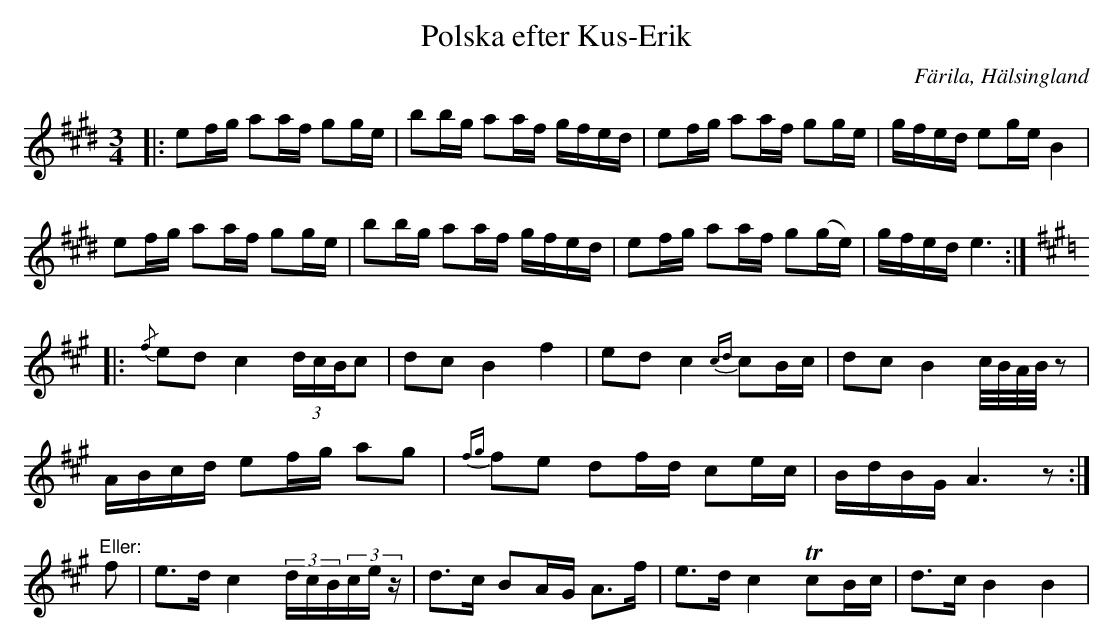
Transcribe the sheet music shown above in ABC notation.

X:1
T: Polska efter Kus-Erik
O: Färila, Hälsingland
M: 3/4
L: 1/16
K: E
|: e2fg a2af g2ge | b2bg a2af gfed | e2fg a2af g2ge | gfed e2ge B4 |
   e2fg a2af g2ge | b2bg a2af gfed | e2fg a2af g2(ge) | gfed e6 :|
K: A
             |: {/f}e2d2 c4   (3dcBc2    | d2c2  B4   f4    | e2d2  c4 {cd}c2Bc  | d2c2  B4 c/B/A/B/z2 |
                ABcd     e2fg a2g2        | {fg}f2e2 d2fd c2ec  | BdBG  A6 z2    :|
"^Eller:" f2 |  e2>d2    c4   (3dcB(3cez | d2>c2 B2AG A2>f2 | e2>d2 c4 Tc2Bc  | d2>c2 B4 B4       |
